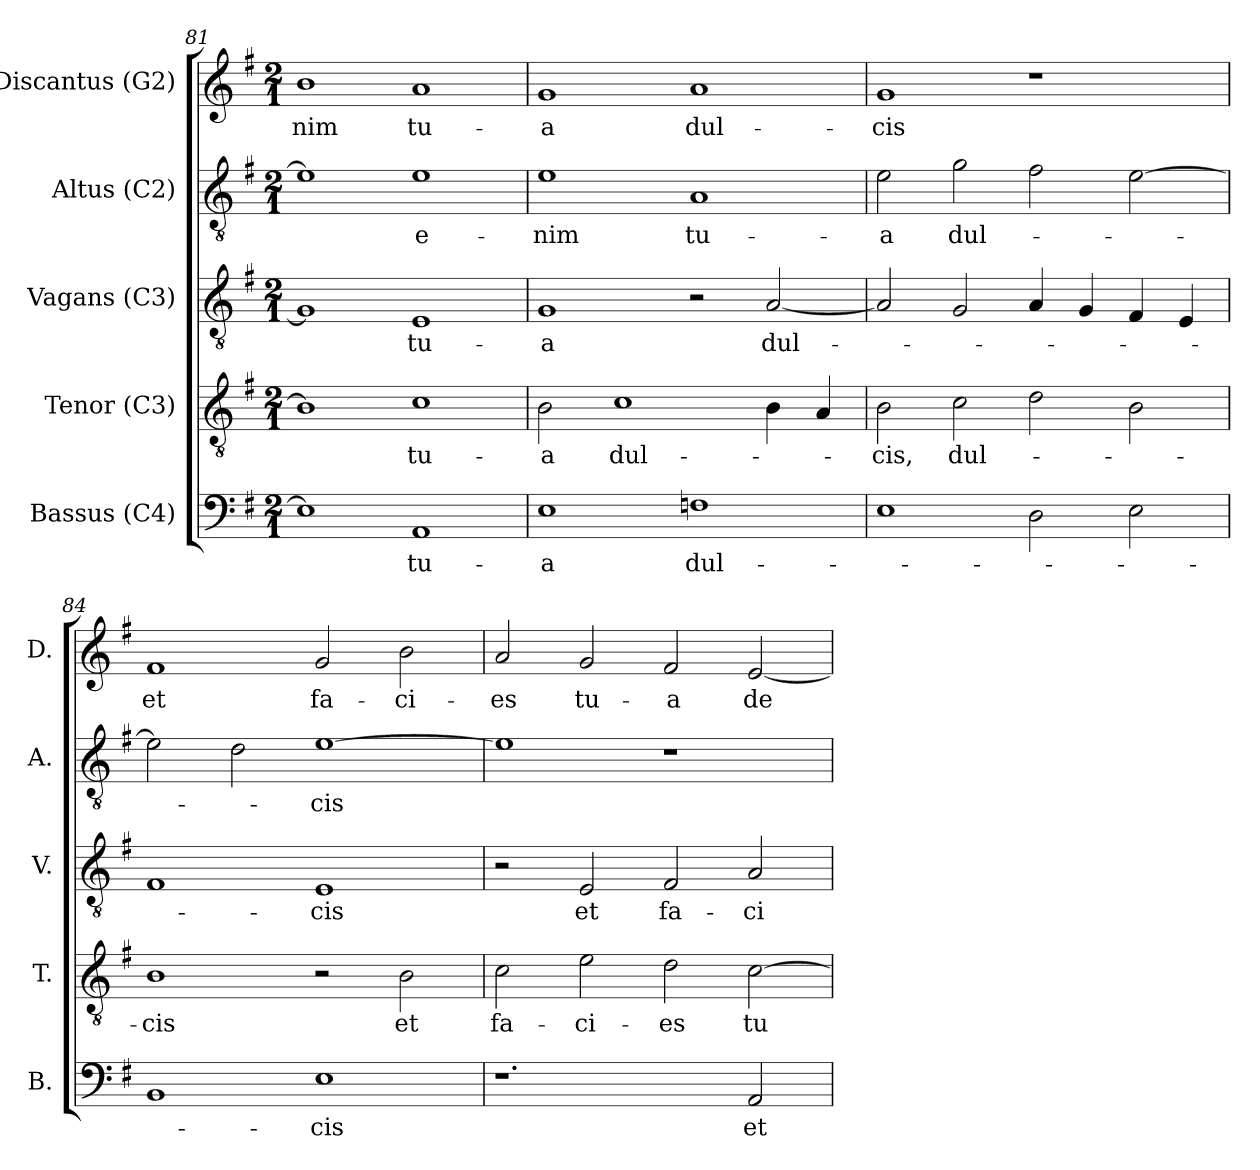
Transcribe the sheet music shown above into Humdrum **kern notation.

**kern	**text	**kern	**text	**kern	**text	**kern	**text	**kern	**text
*part5	*part5	*part4	*part4	*part3	*part3	*part2	*part2	*part1	*part1
*staff5	*staff5	*staff4	*staff4	*staff3	*staff3	*staff2	*staff2	*staff1	*staff1
*I"Bassus (C4)	*	*I"Tenor (C3)	*	*I"Vagans (C3)	*	*I"Altus (C2)	*	*I"Discantus (G2)	*
*I'B.	*	*I'T.	*	*I'V.	*	*I'A.	*	*I'D.	*
*clefF4	*	*clefGv2	*	*clefGv2	*	*clefGv2	*	*clefG2	*
*	*	*ITrd7c12	*	*ITrd7c12	*	*ITrd7c12	*	*	*
*k[f#]	*	*k[f#]	*	*k[f#]	*	*k[f#]	*	*k[f#]	*
*G:	*	*G:	*	*G:	*	*G:	*	*G:	*
*M2/1	*	*M2/1	*	*M2/1	*	*M2/1	*	*M2/1	*
=81	=81	=81	=81	=81	=81	=81	=81	=81	=81
!	!	!	!	!	!	!	!	!	!LO:LY:b:color=#000000
1Ei]	.	1BBi]	.	1GGi]	.	1Ei]	.	1bi	-nim
!	!LO:LY:b:color=#000000	!	!	!	!	!	!	!	!
!	!	!	!LO:LY:b:color=#000000	!	!	!	!	!	!
!	!	!	!	!	!LO:LY:b:color=#000000	!	!	!	!
!	!	!	!	!	!	!	!LO:LY:b:color=#000000	!	!
!	!	!	!	!	!	!	!	!	!LO:LY:b:color=#000000
1AAi	tu-	1Ci	tu-	1EEi	tu-	1Ei	e-	1ai	tu-
!!LO:LB:g=z
=82	=82	=82	=82	=82	=82	=82	=82	=82	=82
!	!LO:LY:b:color=#000000	!	!	!	!	!	!	!	!
!	!	!	!LO:LY:b:color=#000000	!	!	!	!	!	!
!	!	!	!	!	!LO:LY:b:color=#000000	!	!	!	!
!	!	!	!	!	!	!	!LO:LY:b:color=#000000	!	!
!	!	!	!	!	!	!	!	!	!LO:LY:b:color=#000000
1Ei	-a	2BBi\	-a	1GGi	-a	1Ei	-nim	1gi	-a
!	!	!	!LO:LY:b:color=#000000	!	!	!	!	!	!
.	.	1Ci	dul-	.	.	.	.	.	.
!	!LO:LY:b:color=#000000	!	!	!	!	!	!	!	!
!	!	!	!	!	!	!	!LO:LY:b:color=#000000	!	!
!	!	!	!	!	!	!	!	!	!LO:LY:b:color=#000000
1Fni	dul-	.	.	2r	.	1AAi	tu-	1ai	dul-
!	!	!	!	!	!LO:LY:b:color=#000000	!	!	!	!
.	.	4BBi\	.	[2AAi/	dul-	.	.	.	.
.	.	4AAi/	.	.	.	.	.	.	.
=83	=83	=83	=83	=83	=83	=83	=83	=83	=83
!	!	!	!LO:LY:b:color=#000000	!	!	!	!	!	!
!	!	!	!	!	!	!	!LO:LY:b:color=#000000	!	!
!	!	!	!	!	!	!	!	!	!LO:LY:b:color=#000000
1Ei	.	2BBi\	-cis,	2AAi/]	.	2Ei\	-a	1gi	-cis
!	!	!	!LO:LY:b:color=#000000	!	!	!	!	!	!
!	!	!	!	!	!	!	!LO:LY:b:color=#000000	!	!
.	.	2Ci\	dul-	2GGi/	.	2Gi\	dul-	.	.
2Di\	.	2Di\	.	4AAi/	.	2F#i\	.	1r	.
.	.	.	.	4GGi/	.	.	.	.	.
2Ei\	.	2BBi\	.	4FF#i/	.	[2Ei\	.	.	.
.	.	.	.	4EEi/	.	.	.	.	.
=84	=84	=84	=84	=84	=84	=84	=84	=84	=84
!	!	!	!LO:LY:b:color=#000000	!	!	!	!	!	!
!	!	!	!	!	!	!	!	!	!LO:LY:b:color=#000000
1BBi	.	1BBi	-cis	1FF#i	.	2Ei\]	.	1f#i	et
.	.	.	.	.	.	2Di\	.	.	.
!	!LO:LY:b:color=#000000	!	!	!	!	!	!	!	!
!	!	!	!	!	!LO:LY:b:color=#000000	!	!	!	!
!	!	!	!	!	!	!	!LO:LY:b:color=#000000	!	!
!	!	!	!	!	!	!	!	!	!LO:LY:b:color=#000000
1Ei	-cis	2r	.	1EEi	-cis	[1Ei	-cis	2gi/	fa-
!	!	!	!LO:LY:b:color=#000000	!	!	!	!	!	!
!	!	!	!	!	!	!	!	!	!LO:LY:b:color=#000000
.	.	2BBi\	et	.	.	.	.	2bi\	-ci-
=85	=85	=85	=85	=85	=85	=85	=85	=85	=85
!	!	!	!LO:LY:b:color=#000000	!	!	!	!	!	!
!	!	!	!	!	!	!	!	!	!LO:LY:b:color=#000000
1.r	.	2Ci\	fa-	2r	.	1Ei]	.	2ai/	-es
!	!	!	!LO:LY:b:color=#000000	!	!	!	!	!	!
!	!	!	!	!	!LO:LY:b:color=#000000	!	!	!	!
!	!	!	!	!	!	!	!	!	!LO:LY:b:color=#000000
.	.	2Ei\	-ci-	2EEi/	et	.	.	2gi/	tu-
!	!	!	!LO:LY:b:color=#000000	!	!	!	!	!	!
!	!	!	!	!	!LO:LY:b:color=#000000	!	!	!	!
!	!	!	!	!	!	!	!	!	!LO:LY:b:color=#000000
.	.	2Di\	-es	2FF#i/	fa-	1r	.	2f#i/	-a
!	!LO:LY:b:color=#000000	!	!	!	!	!	!	!	!
!	!	!	!LO:LY:b:color=#000000	!	!	!	!	!	!
!	!	!	!	!	!LO:LY:b:color=#000000	!	!	!	!
!	!	!	!	!	!	!	!	!	!LO:LY:b:color=#000000
2AAi/	et	[2Ci\	tu-	2AAi/	-ci-	.	.	[2ei/	de-
=	=	=	=	=	=	=	=	=	=
*-	*-	*-	*-	*-	*-	*-	*-	*-	*-
